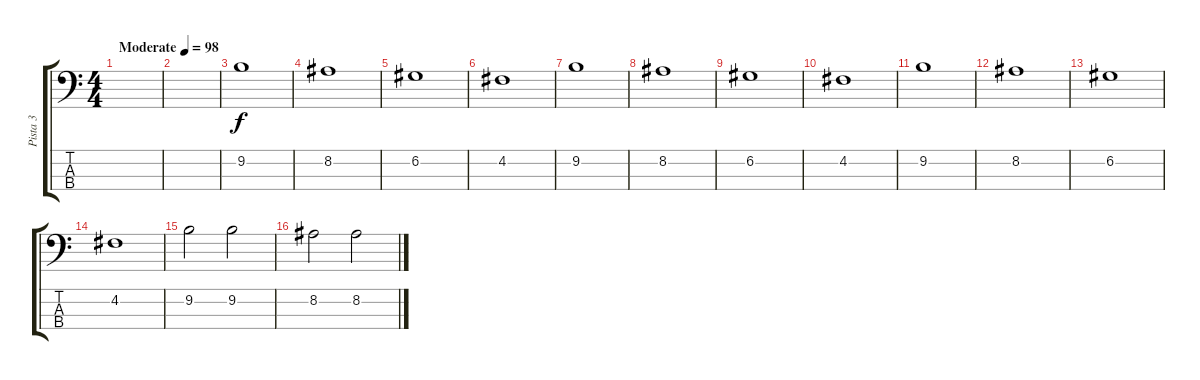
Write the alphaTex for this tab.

\track ("Pista 3" "Pista 3") {instrument electricbasspick}
\staff {score tabs}
\tuning (G2 D2 A1 E1) {hide}
\ts (4 4)
\tempo (98 "Moderate")
\clef f4
\ks c
|
|
9.2.1 |
8.2.1 |
6.2.1 |
4.2.1 |
9.2.1 |
8.2.1 |
6.2.1 |
4.2.1 |
9.2.1 |
8.2.1 |
6.2.1 |
4.2.1 |
9.2.2 9.2.2 |
8.2.2 8.2.2
